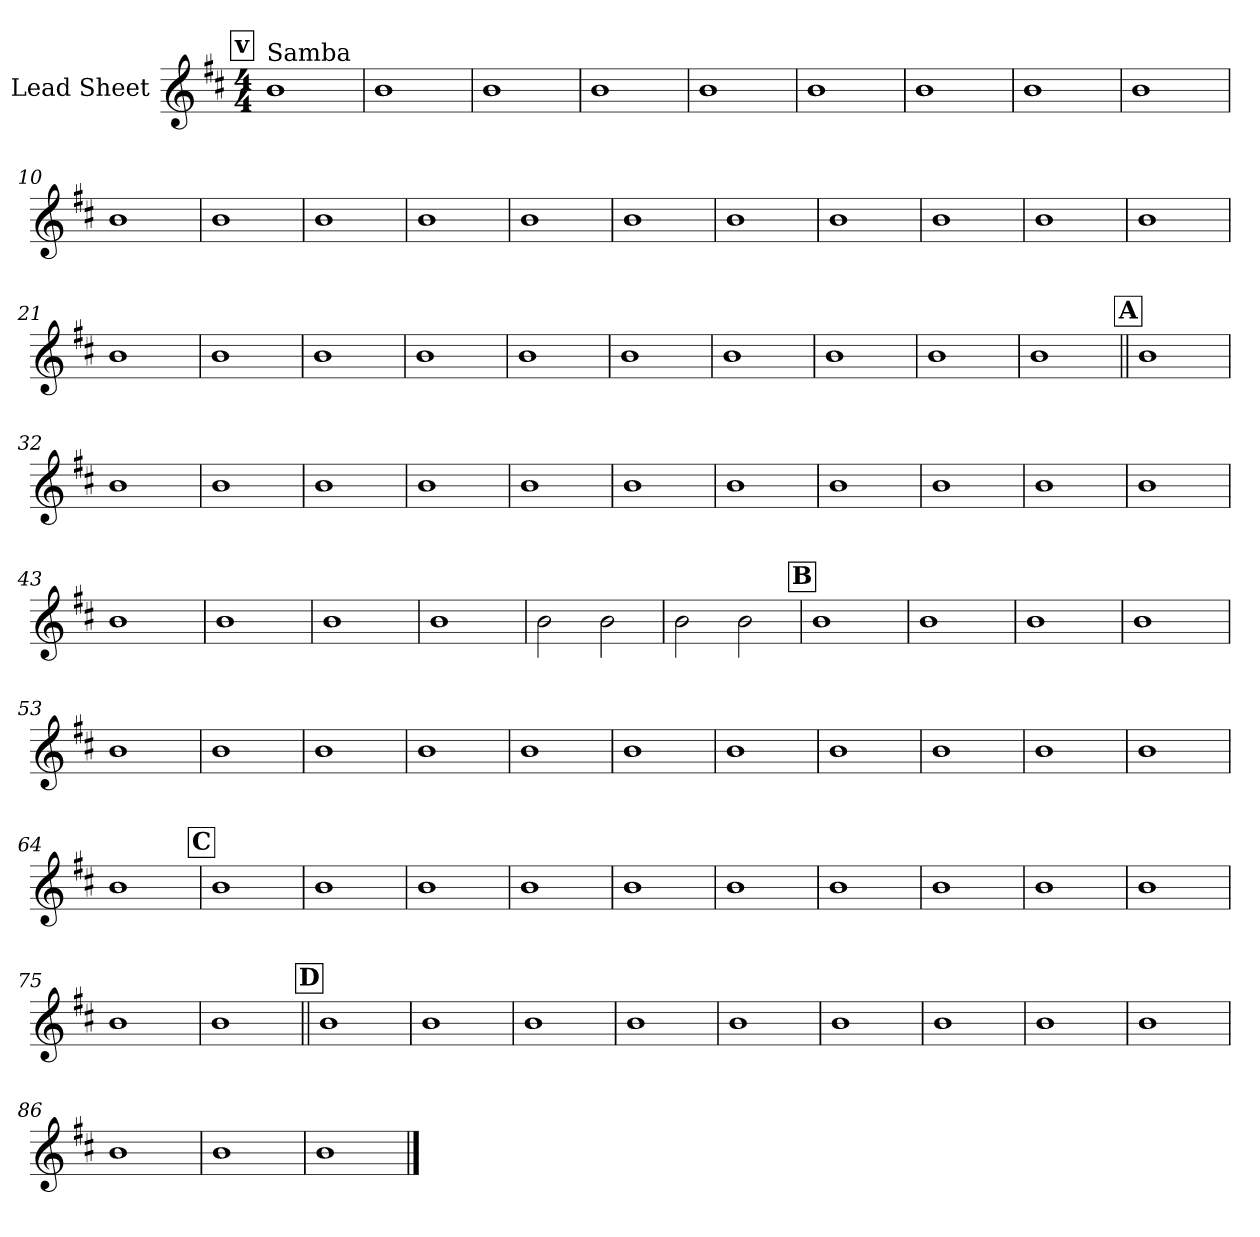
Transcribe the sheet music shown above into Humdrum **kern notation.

**kern
*part1
*staff1
*I"Lead Sheet
*clefG2
*k[f#c#]
*D:
*M4/4
!!LO:REH:place=s1:a:fs=14:t=v
=1
!LO:TX:a:t=Samba
1b
=2
1b
=3
1b
=4
1b
=5
1b
=6
1b
=7
1b
=8
1b
!!LO:LB:g=z
=9
1b
=10
1b
=11
1b
=12
1b
=13
1b
=14
1b
=15
1b
=16
1b
!!LO:LB:g=z
=17
1b
=18
1b
=19
1b
=20
1b
=21
1b
=22
1b
=23
1b
=24
1b
!!LO:LB:g=z
=25
1b
=26
1b
=27
1b
=28
1b
=29
1b
=30
1b
!!LO:LB:g=z
!!LO:REH:place=s1:a:fs=14:t=A
=31||
1b
=32
1b
=33
1b
=34
1b
=35
1b
=36
1b
=37
1b
=38
1b
!!LO:LB:g=z
=39
1b
=40
1b
=41
1b
=42
1b
=43
1b
=44
1b
=45
1b
=46
1b
!!LO:LB:g=z
=47
2b\
2b\
=48
2b\
2b\
!!LO:REH:place=s1:a:fs=14:t=B
=49
1b
=50
1b
=51
1b
=52
1b
!!LO:LB:g=z
=53
1b
=54
1b
=55
1b
=56
1b
=57
1b
=58
1b
=59
1b
=60
1b
!!LO:LB:g=z
=61
1b
=62
1b
=63
1b
=64
1b
!!LO:REH:place=s1:a:fs=14:t=C
=65
1b
=66
1b
=67
1b
=68
1b
!!LO:LB:g=z
=69
1b
=70
1b
=71
1b
=72
1b
=73
1b
=74
1b
=75
1b
=76
1b
!!LO:PB:g=z
!!LO:REH:place=s1:a:fs=14:t=D
=77||
1b
=78
1b
=79
1b
=80
1b
=81
1b
=82
1b
=83
1b
=84
1b
!!LO:LB:g=z
=85
1b
=86
1b
=87
1b
=88
1b
==
*-
